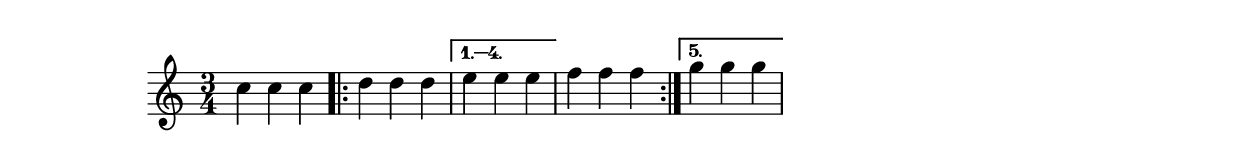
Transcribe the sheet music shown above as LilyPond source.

%% Do not edit this file; it is auto-generated from LSR http://lsr.dsi.unimi.it
%% This file is in the public domain.
\version "2.11.62"

\header {
  lsrtags = "repeats"

  texidoces = "
De forma predeterminada, los corchetes de primera y segunda vez se
trazan encima de los finales alternativos completos, pero es posible
acortartlos estableciendo un valor cierto para
@code{voltaSpannerDuration}.  En el ejemplo siguiente, el corchete
sólo dura un compás, que corresponde a una duración de 3/4.

"
  doctitlees = "Shortening volta brackets"

  texidoc = "
By default, the volta brackets will be drawn over all of the
alternative music, but it is possible to shorten them by setting
@code{voltaSpannerDuration}.  In the next example, the bracket only
lasts one measure, which is a duration of 3/4. 

"
  doctitle = "Shortening volta brackets"
} % begin verbatim
\relative c'' {
  \time 3/4
  c4 c c
  \set Score.voltaSpannerDuration = #(ly:make-moment 3 4)
  \repeat volta 5 { d4 d d }
  \alternative {
    {
      e4 e e
      f4 f f
    }
    { g4 g g }
  }
}
